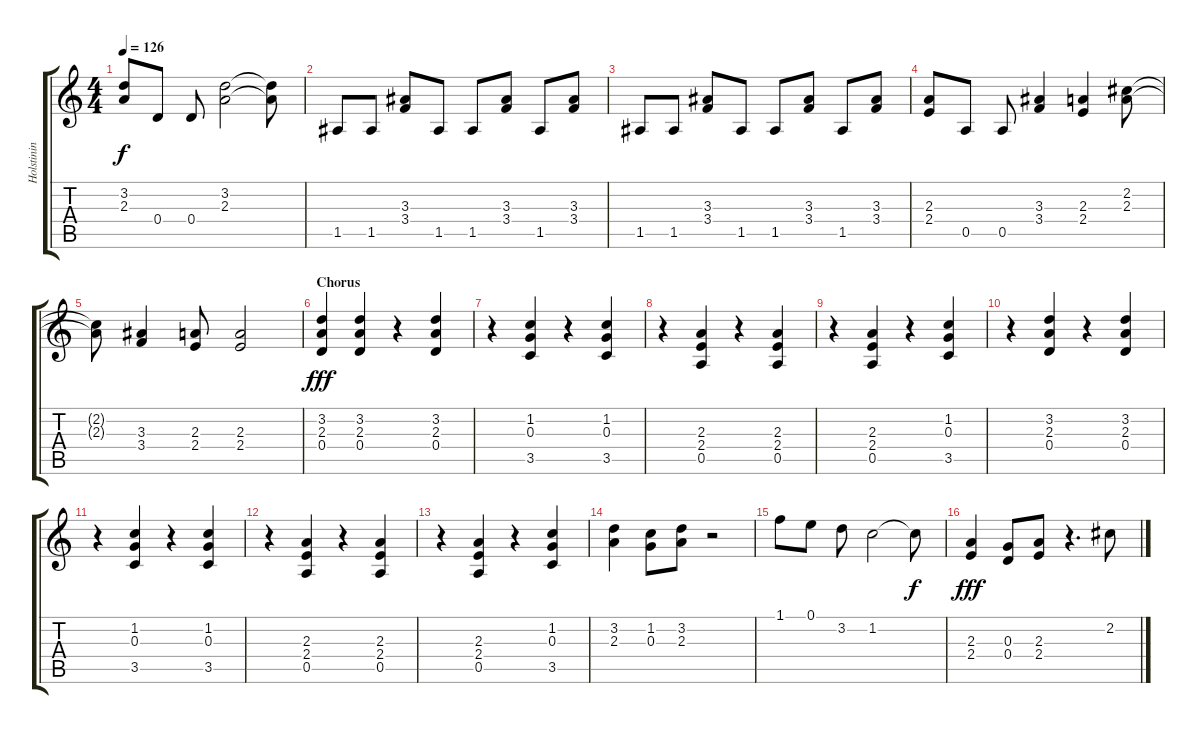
\track ("Holstinin" "Holstinin") {instrument distortionguitar}
\staff {score tabs}
\tuning (E4 B3 G3 D3 A2 E2) {hide}
\ts (4 4)
\tempo 126
\clef g2
\ks c
(3.2 2.3).8{dy f} 0.4.8 0.4.8 (3.2 2.3).2 (3.2{t} 2.3{t}).8 |
1.5.8 1.5.8 (3.3 3.4).8 1.5.8 1.5.8 (3.3 3.4).8 1.5.8 (3.3 3.4).8 |
1.5.8 1.5.8 (3.3 3.4).8 1.5.8 1.5.8 (3.3 3.4).8 1.5.8 (3.3 3.4).8 |
(2.3 2.4).8 0.5.8 0.5.8 (3.3 3.4).4 (2.3 2.4).4 (2.2 2.3).8 |
(2.2{t} 2.3{t}).8 (3.3 3.4).4 (2.3 2.4).8 (2.3 2.4).2 |
\section ("" "Chorus")
(3.2 2.3 0.4).4{dy fff} (3.2 2.3 0.4).4 r.4 (3.2 2.3 0.4).4 |
r.4 (1.2 0.3 3.5).4 r.4 (1.2 0.3 3.5).4 |
r.4 (2.3 2.4 0.5).4 r.4 (2.3 2.4 0.5).4 |
r.4 (2.3 2.4 0.5).4 r.4 (1.2 0.3 3.5).4 |
r.4 (3.2 2.3 0.4).4 r.4 (3.2 2.3 0.4).4 |
r.4 (1.2 0.3 3.5).4 r.4 (1.2 0.3 3.5).4 |
r.4 (2.3 2.4 0.5).4 r.4 (2.3 2.4 0.5).4 |
r.4 (2.3 2.4 0.5).4 r.4 (1.2 0.3 3.5).4 |
(3.2 2.3).4 (1.2 0.3).8 (3.2 2.3).8 r.2 |
1.1.8 0.1.8 3.2.8 1.2.2 1.2{t}.8{dy f} |
(2.3 2.4).4{dy fff} (0.3 0.4).8 (2.3 2.4).8 r.4{d} 2.2.8
